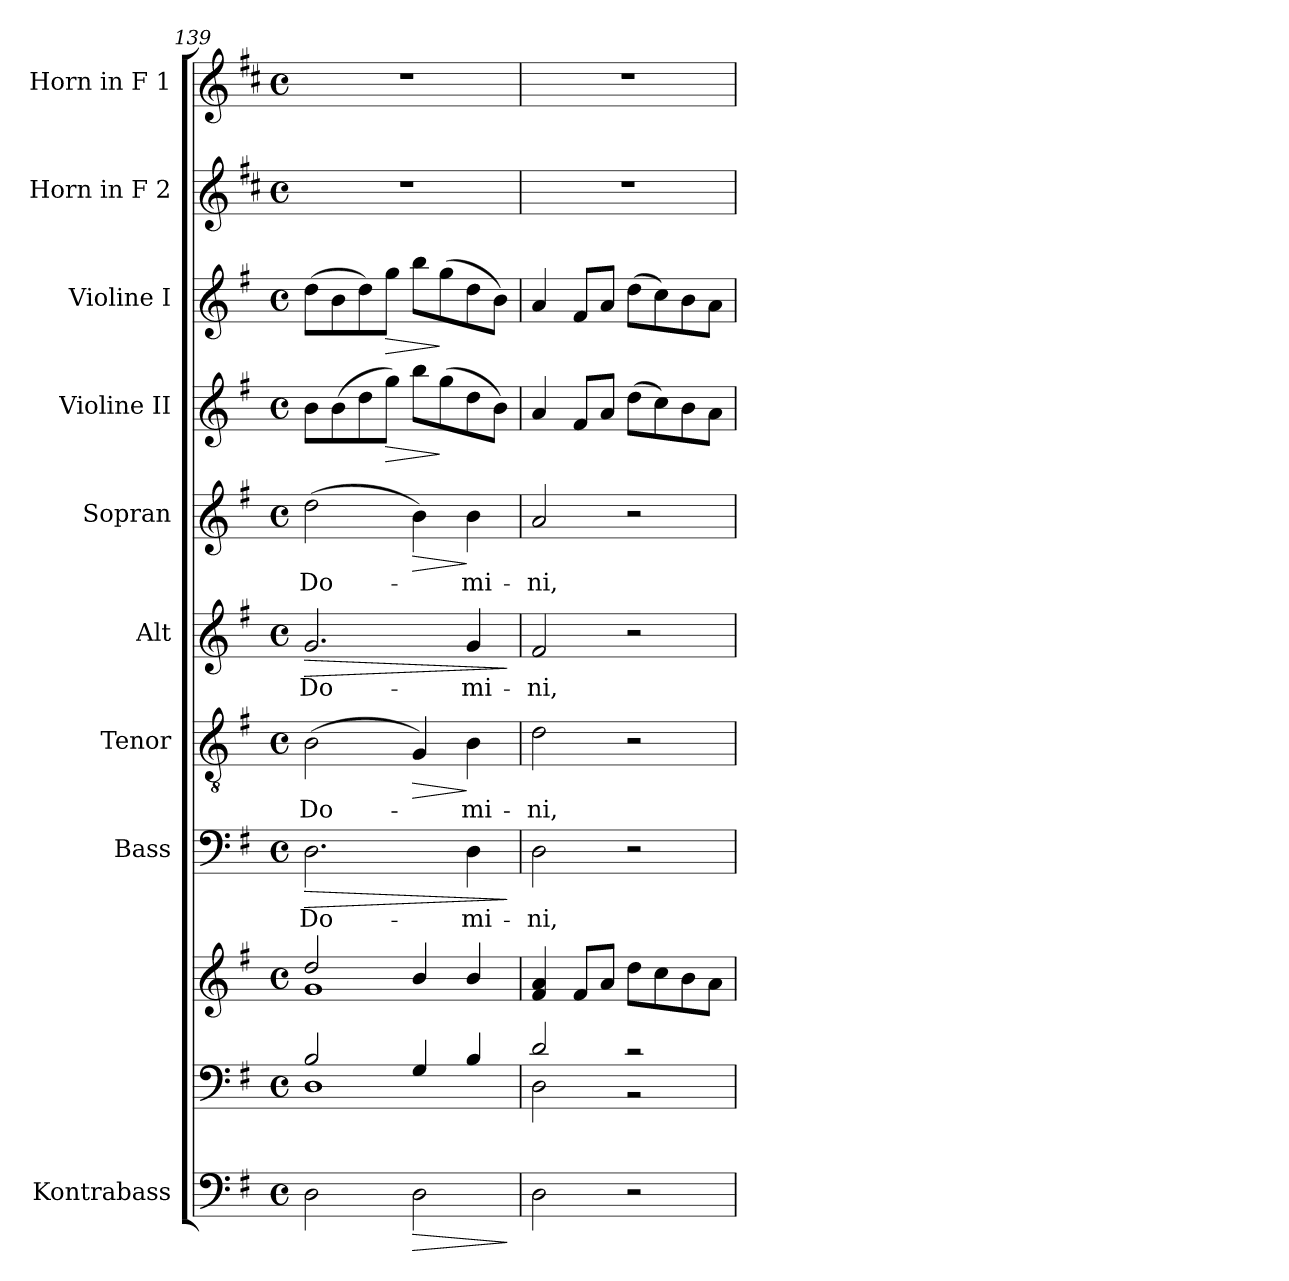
**kern	**dynam	**kern	**kern	**kern	**text	**dynam	**kern	**text	**dynam	**kern	**text	**dynam	**kern	**text	**dynam	**kern	**dynam	**kern	**dynam	**kern	**kern
*part10	*part10	*part9	*part9	*part8	*part8	*part8	*part7	*part7	*part7	*part6	*part6	*part6	*part5	*part5	*part5	*part4	*part4	*part3	*part3	*part2	*part1
*staff11	*staff11	*staff10	*staff9	*staff8	*staff8	*staff8	*staff7	*staff7	*staff7	*staff6	*staff6	*staff6	*staff5	*staff5	*staff5	*staff4	*staff4	*staff3	*staff3	*staff2	*staff1
*I"Kontrabass	*	*	*	*I"Bass	*	*	*I"Tenor	*	*	*I"Alt	*	*	*I"Sopran	*	*	*I"Violine II	*	*I"Violine I	*	*I"Horn in F 2	*I"Horn in F 1
*I'Kb.	*	*	*	*I'B.	*	*	*I'T.	*	*	*I'A.	*	*	*I'S.	*	*	*I'Vl. II	*	*I'Vl. I	*	*I'Hrn. 2	*I'Hrn. 1
*clefF4	*	*clefF4	*clefG2	*clefF4	*	*	*clefGv2	*	*	*clefG2	*	*	*clefG2	*	*	*clefG2	*	*clefG2	*	*clefG2	*clefG2
*ITrd7c12	*	*	*	*	*	*	*	*	*	*	*	*	*	*	*	*	*	*	*	*ITrd4c7	*ITrd4c7
*k[f#]	*	*k[f#]	*k[f#]	*k[f#]	*	*	*k[f#]	*	*	*k[f#]	*	*	*k[f#]	*	*	*k[f#]	*	*k[f#]	*	*k[f#]	*k[f#]
*G:	*	*G:	*G:	*G:	*	*	*G:	*	*	*G:	*	*	*G:	*	*	*G:	*	*G:	*	*G:	*G:
*M4/4	*	*M4/4	*M4/4	*M4/4	*	*	*M4/4	*	*	*M4/4	*	*	*M4/4	*	*	*M4/4	*	*M4/4	*	*M4/4	*M4/4
*met(c)	*	*met(c)	*met(c)	*met(c)	*	*	*met(c)	*	*	*met(c)	*	*	*met(c)	*	*	*met(c)	*	*met(c)	*	*met(c)	*met(c)
=139	=139	=139	=139	=139	=139	=139	=139	=139	=139	=139	=139	=139	=139	=139	=139	=139	=139	=139	=139	=139	=139
*	*	*^	*^	*	*	*	*	*	*	*	*	*	*	*	*	*	*	*	*	*	*
!	!	!	!	!	!	!	!LO:LY:b	!LO:HP:b	!	!LO:LY:b	!	!	!LO:LY:b	!LO:HP:b	!	!LO:LY:b	!	!	!	!	!	!	!
2DD\	.	2B/	1D	2dd/	1g	2.D\	Do-	>	(>2B\	Do-	.	2.g/	Do-	>	(>2dd\	Do-	.	8b\L	.	(>8dd\L	.	1r	1r
.	.	.	.	.	.	.	.	.	.	.	.	.	.	.	.	.	.	(>8b\	.	8b\	.	.	.
.	.	.	.	.	.	.	.	.	.	.	.	.	.	.	.	.	.	8dd\	.	8dd\)	.	.	.
!	!	!	!	!	!	!	!	!	!	!	!	!	!	!	!	!	!	!	!LO:HP:b	!	!LO:HP:b	!	!
.	.	.	.	.	.	.	.	.	.	.	.	.	.	.	.	.	.	8gg\J)	>	8gg\J	>	.	.
!	!LO:HP:b	!	!	!	!	!	!	!	!	!	!LO:HP:b	!	!	!	!	!	!LO:HP:b	!	!	!	!	!	!
2DD\	>	4G/	.	4b/	.	.	.	.	4G/)	.	>	.	.	.	4b\)	.	>	8bb\L	.	8bb\L	.	.	.
.	.	.	.	.	.	.	.	.	.	.	.	.	.	.	.	.	.	(>8gg\	]	(>8gg\	]	.	.
!	!	!	!	!	!	!	!LO:LY:b	!	!	!LO:LY:b	!	!	!LO:LY:b	!	!	!LO:LY:b	!	!	!	!	!	!	!
.	.	4B/	.	4b/	.	4D\	-mi-	.	4B\	-mi-	]	4g/	-mi-	.	4b\	-mi-	]	8dd\	.	8dd\	.	.	.
.	.	.	.	.	.	.	.	.	.	.	.	.	.	.	.	.	.	8b\J)	.	8b\J)	.	.	.
*	*	*v	*v	*	*	*	*	*	*	*	*	*	*	*	*	*	*	*	*	*	*	*	*
*	*	*	*v	*v	*	*	*	*	*	*	*	*	*	*	*	*	*	*	*	*	*	*
.	]	.	.	.	.	]	.	.	.	.	.	]	.	.	.	.	.	.	.	.	.
=140	=140	=140	=140	=140	=140	=140	=140	=140	=140	=140	=140	=140	=140	=140	=140	=140	=140	=140	=140	=140	=140
*	*	*^	*	*	*	*	*	*	*	*	*	*	*	*	*	*	*	*	*	*	*
!	!	!	!	!	!	!LO:LY:b	!	!	!LO:LY:b	!	!	!LO:LY:b	!	!	!LO:LY:b	!	!	!	!	!	!	!
2DD\	.	2d/	2D\	4f#/ 4a/	2D\	-ni,	.	2d\	-ni,	.	2f#/	-ni,	.	2a/	-ni,	.	4a/	.	4a/	.	1r	1r
.	.	.	.	8f#/L	.	.	.	.	.	.	.	.	.	.	.	.	8f#/L	.	8f#/L	.	.	.
.	.	.	.	8a/J	.	.	.	.	.	.	.	.	.	.	.	.	8a/J	.	8a/J	.	.	.
2r	.	2r	2r	8dd\L	2r	.	.	2r	.	.	2r	.	.	2r	.	.	(>8dd\L	.	(>8dd\L	.	.	.
.	.	.	.	8cc\	.	.	.	.	.	.	.	.	.	.	.	.	8cc\)	.	8cc\)	.	.	.
.	.	.	.	8b\	.	.	.	.	.	.	.	.	.	.	.	.	8b\	.	8b\	.	.	.
.	.	.	.	8a\J	.	.	.	.	.	.	.	.	.	.	.	.	8a\J	.	8a\J	.	.	.
*	*	*v	*v	*	*	*	*	*	*	*	*	*	*	*	*	*	*	*	*	*	*	*
=	=	=	=	=	=	=	=	=	=	=	=	=	=	=	=	=	=	=	=	=	=
*-	*-	*-	*-	*-	*-	*-	*-	*-	*-	*-	*-	*-	*-	*-	*-	*-	*-	*-	*-	*-	*-
